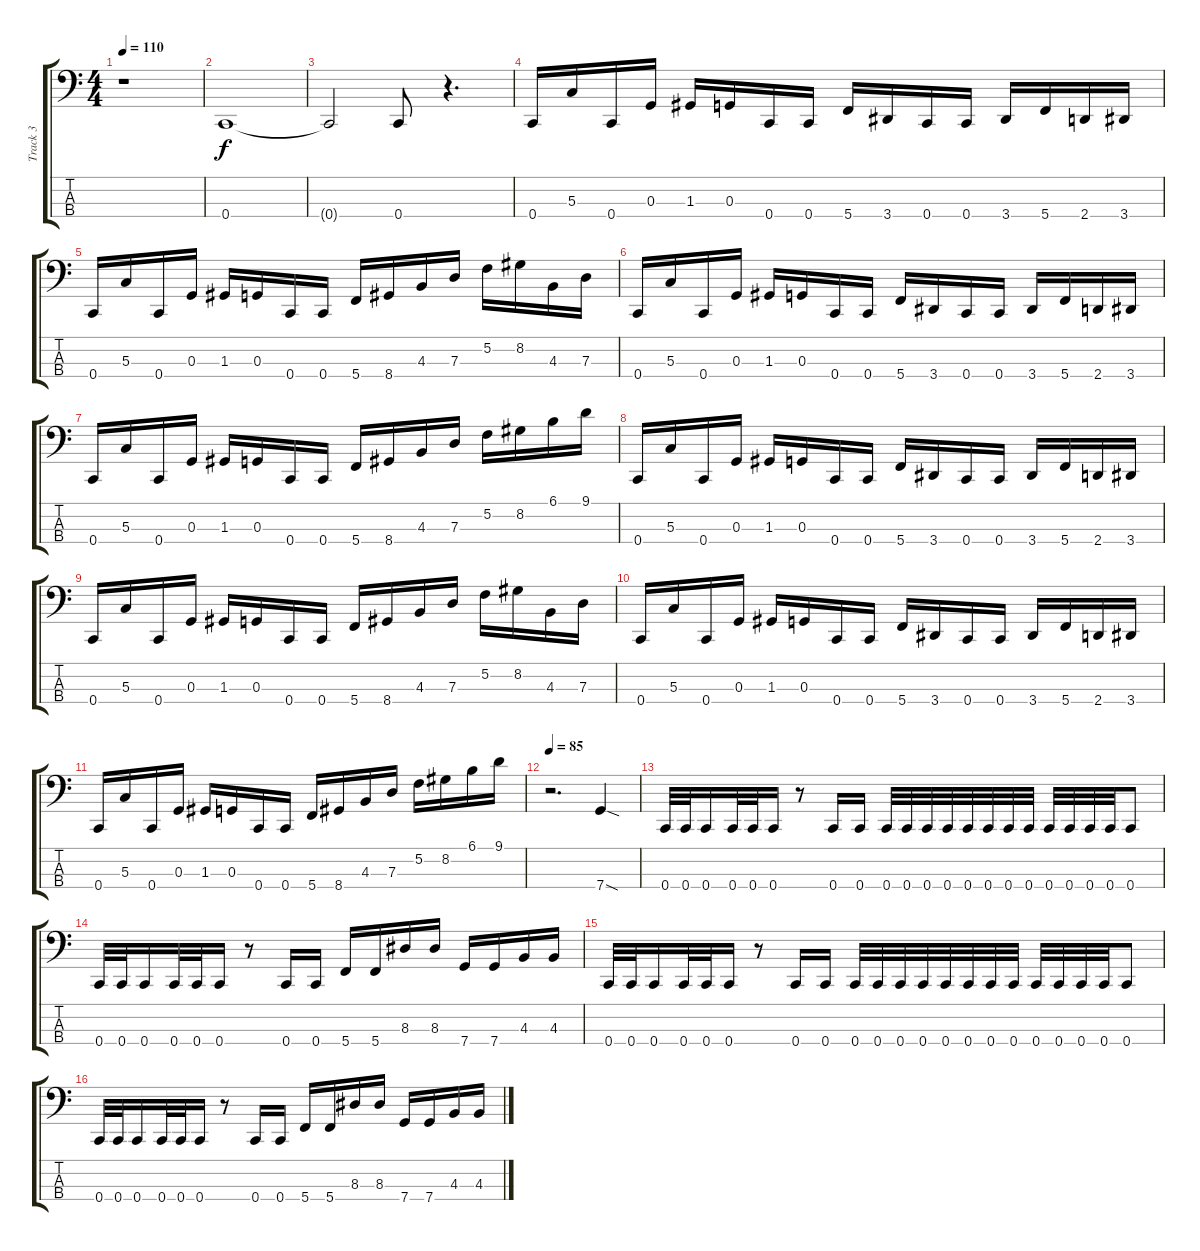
\track ("Track 3" "Track 3") {instrument electricbassfinger}
\staff {score tabs}
\tuning (F2 C2 G1 C1) {hide}
\ts (4 4)
\tempo 110
\clef f4
\ks c
r.1{dy f} |
0.4.1 |
0.4{t}.2 0.4.8 r.4{d} |
0.4.16 5.3.16 0.4.16 0.3.16 1.3.16 0.3.16 0.4.16 0.4.16 5.4.16 3.4.16 0.4.16 0.4.16 3.4.16 5.4.16 2.4.16 3.4.16 |
0.4.16 5.3.16 0.4.16 0.3.16 1.3.16 0.3.16 0.4.16 0.4.16 5.4.16 8.4.16 4.3.16 7.3.16 5.2.16 8.2.16 4.3.16 7.3.16 |
0.4.16 5.3.16 0.4.16 0.3.16 1.3.16 0.3.16 0.4.16 0.4.16 5.4.16 3.4.16 0.4.16 0.4.16 3.4.16 5.4.16 2.4.16 3.4.16 |
0.4.16 5.3.16 0.4.16 0.3.16 1.3.16 0.3.16 0.4.16 0.4.16 5.4.16 8.4.16 4.3.16 7.3.16 5.2.16 8.2.16 6.1.16 9.1.16 |
0.4.16 5.3.16 0.4.16 0.3.16 1.3.16 0.3.16 0.4.16 0.4.16 5.4.16 3.4.16 0.4.16 0.4.16 3.4.16 5.4.16 2.4.16 3.4.16 |
0.4.16 5.3.16 0.4.16 0.3.16 1.3.16 0.3.16 0.4.16 0.4.16 5.4.16 8.4.16 4.3.16 7.3.16 5.2.16 8.2.16 4.3.16 7.3.16 |
0.4.16 5.3.16 0.4.16 0.3.16 1.3.16 0.3.16 0.4.16 0.4.16 5.4.16 3.4.16 0.4.16 0.4.16 3.4.16 5.4.16 2.4.16 3.4.16 |
0.4.16 5.3.16 0.4.16 0.3.16 1.3.16 0.3.16 0.4.16 0.4.16 5.4.16 8.4.16 4.3.16 7.3.16 5.2.16 8.2.16 6.1.16 9.1.16 |
\tempo 85
r.2{d} 7.4{sod}.4 |
0.4.32 0.4.32 0.4.16 0.4.32 0.4.32 0.4.16 r.8 0.4.16 0.4.16 0.4.32 0.4.32 0.4.32 0.4.32 0.4.32 0.4.32 0.4.32 0.4.32 0.4.32 0.4.32 0.4.32 0.4.32 0.4.8 |
0.4.32 0.4.32 0.4.16 0.4.32 0.4.32 0.4.16 r.8 0.4.16 0.4.16 5.4.16 5.4.16 8.3.16 8.3.16 7.4.16 7.4.16 4.3.16 4.3.16 |
0.4.32 0.4.32 0.4.16 0.4.32 0.4.32 0.4.16 r.8 0.4.16 0.4.16 0.4.32 0.4.32 0.4.32 0.4.32 0.4.32 0.4.32 0.4.32 0.4.32 0.4.32 0.4.32 0.4.32 0.4.32 0.4.8 |
0.4.32 0.4.32 0.4.16 0.4.32 0.4.32 0.4.16 r.8 0.4.16 0.4.16 5.4.16 5.4.16 8.3.16 8.3.16 7.4.16 7.4.16 4.3.16 4.3.16
